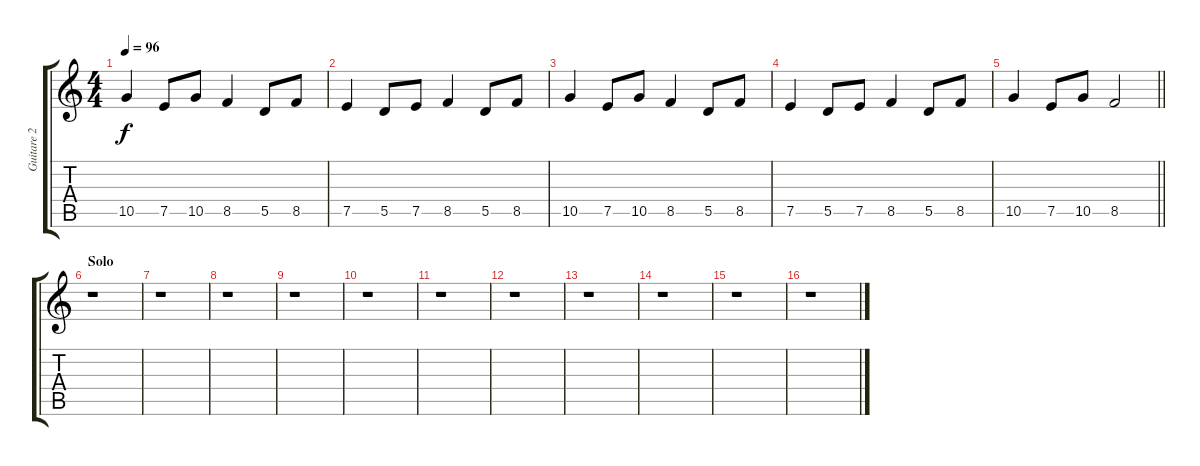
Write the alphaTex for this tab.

\track ("Guitare 2 (clean)" "Guitare 2 ") {instrument acousticguitarsteel}
\staff {score tabs}
\tuning (E4 B3 G3 D3 A2 E2) {hide}
\ts (4 4)
\tempo 96
\clef g2
\ks c
10.5.4{dy f} 7.5.8 10.5.8 8.5.4 5.5.8 8.5.8 |
7.5.4 5.5.8 7.5.8 8.5.4 5.5.8 8.5.8 |
10.5.4 7.5.8 10.5.8 8.5.4 5.5.8 8.5.8 |
7.5.4 5.5.8 7.5.8 8.5.4 5.5.8 8.5.8 |
\barLineRight lightlight
10.5.4 7.5.8 10.5.8 8.5.2 |
\section ("" "Solo")
r.1 |
r.1 |
r.1 |
r.1 |
r.1 |
r.1 |
r.1 |
r.1 |
r.1 |
r.1 |
r.1
